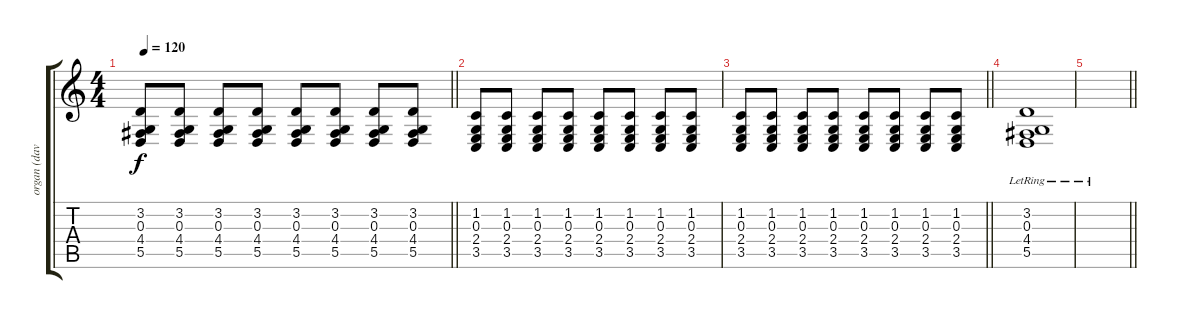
\track ("organ (david)" "organ (dav") {instrument churchorgan}
\staff {score tabs}
\tuning (E4 B3 G3 D3 A2 E2) {hide}
\ts (4 4)
\tempo 120
\clef g2
\barLineRight lightlight
\ks c
(3.2 0.3 4.4 5.5).8{dy f} (3.2 0.3 4.4 5.5).8 (3.2 0.3 4.4 5.5).8 (3.2 0.3 4.4 5.5).8 (3.2 0.3 4.4 5.5).8 (3.2 0.3 4.4 5.5).8 (3.2 0.3 4.4 5.5).8 (3.2 0.3 4.4 5.5).8 |
(1.2 0.3 2.4 3.5).8 (1.2 0.3 2.4 3.5).8 (1.2 0.3 2.4 3.5).8 (1.2 0.3 2.4 3.5).8 (1.2 0.3 2.4 3.5).8 (1.2 0.3 2.4 3.5).8 (1.2 0.3 2.4 3.5).8 (1.2 0.3 2.4 3.5).8 |
\barLineRight lightlight
(1.2 0.3 2.4 3.5).8 (1.2 0.3 2.4 3.5).8 (1.2 0.3 2.4 3.5).8 (1.2 0.3 2.4 3.5).8 (1.2 0.3 2.4 3.5).8 (1.2 0.3 2.4 3.5).8 (1.2 0.3 2.4 3.5).8 (1.2 0.3 2.4 3.5).8 |
(3.2 0.3 4.4{lr} 5.5).1 |
\barLineRight lightlight
